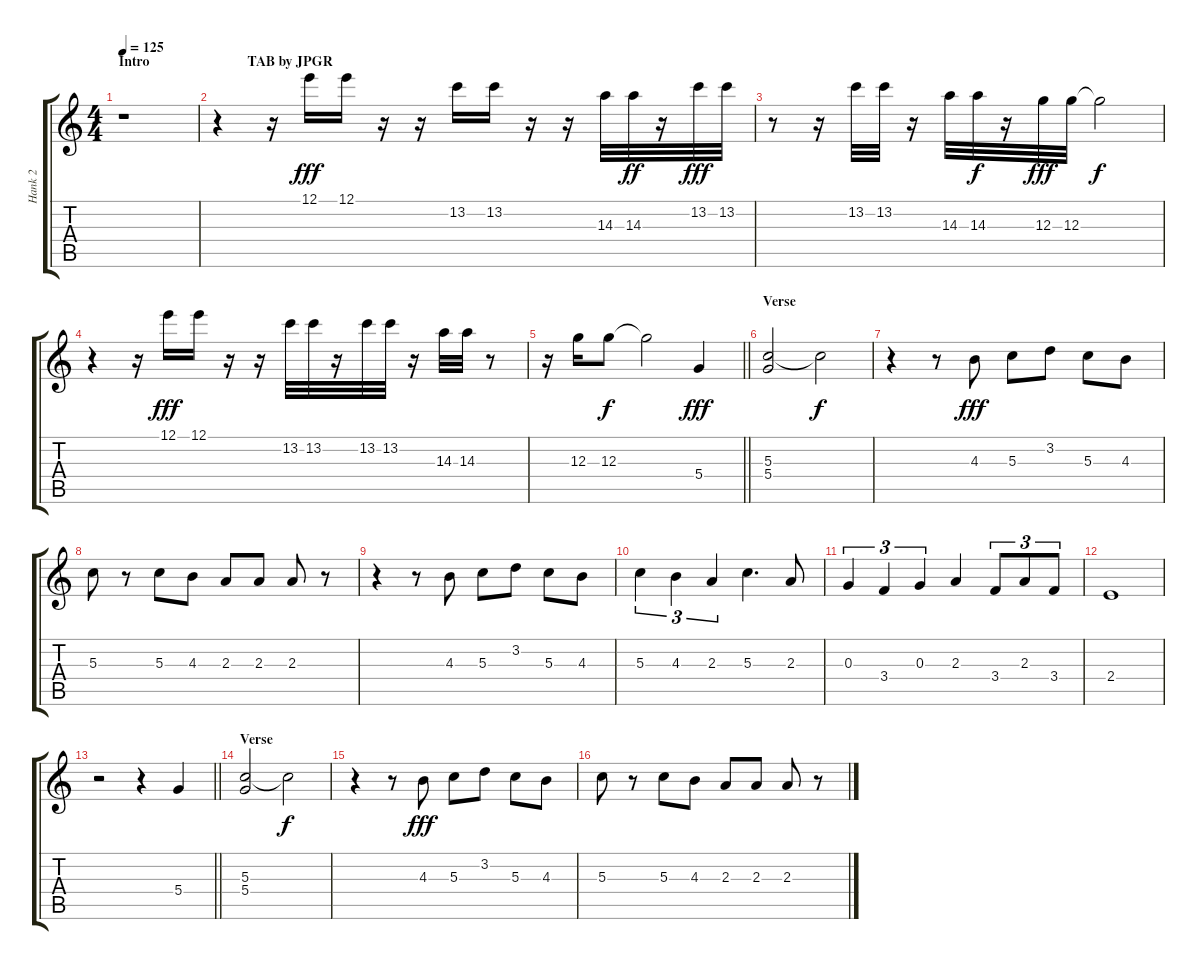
\track ("Hank 2" "Hank 2") {instrument electricguitarjazz}
\staff {score tabs}
\tuning (E4 B3 G3 D3 A2 E2) {hide}
\ts (4 4)
\section ("" "Intro                            TAB by JPGR")
\tempo 125
\clef g2
\ks c
r.1{dy fff instrument electricguitarjazz} |
r.4 r.16 12.1.16{volume 16 balance 5 instrument electricguitarmuted} 12.1.16{volume 12 balance 2} r.16 r.16 13.2.16{balance 5} 13.2.16{volume 12 balance 2} r.16 r.16 14.3.32{balance 5} 14.3.32{dy ff volume 12 balance 2} r.16 13.2.32{dy fff balance 2} 13.2.32{volume 12 balance 2} |
r.8 r.16 13.2.32{balance 5} 13.2.32{volume 12 balance 2} r.16 14.3.32{balance 2} 14.3.32{dy f volume 12 balance 2} r.16 12.3.32{dy fff balance 5} 12.3.32{volume 12 balance 2} 12.3{t}.2{dy f} |
r.4 r.16 12.1.16{dy fff volume 16 balance 5 instrument electricguitarmuted} 12.1.16{volume 11 balance 2} r.16 r.16 13.2.32{balance 5} 13.2.32{volume 12 balance 2} r.16 13.2.32{balance 2} 13.2.32{volume 10 balance 2} r.16 14.3.32{balance 5} 14.3.32{volume 11 balance 2} r.8 |
\barLineRight lightlight
r.16 12.3.16{volume 16 balance 5} 12.3.8{dy f volume 12 balance 2} 12.3{t}.2{volume 11 balance 7} 5.4.4{dy fff volume 16 instrument electricguitarjazz} |
\section ("" "Verse")
(5.3 5.4).2 5.3{t}.2{dy f} |
r.4 r.8 4.3.8{dy fff} 5.3.8 3.2.8 5.3.8 4.3.8 |
5.3.8 r.8 5.3.8 4.3.8 2.3.8 2.3.8 2.3.8 r.8 |
r.4 r.8 4.3.8 5.3.8 3.2.8 5.3.8 4.3.8 |
5.3.4{tu (3 2)} 4.3.4{tu (3 2)} 2.3.4{tu (3 2)} 5.3.4{d} 2.3.8 |
0.3.4{tu (3 2)} 3.4.4{tu (3 2)} 0.3.4{tu (3 2)} 2.3.4 3.4.8{tu (3 2)} 2.3.8{tu (3 2)} 3.4.8{tu (3 2)} |
2.4.1 |
\barLineRight lightlight
r.2 r.4 5.4.4 |
\section ("" "Verse")
(5.3 5.4).2 5.3{t}.2{dy f} |
r.4 r.8 4.3.8{dy fff} 5.3.8 3.2.8 5.3.8 4.3.8 |
5.3.8 r.8 5.3.8 4.3.8 2.3.8 2.3.8 2.3.8 r.8
